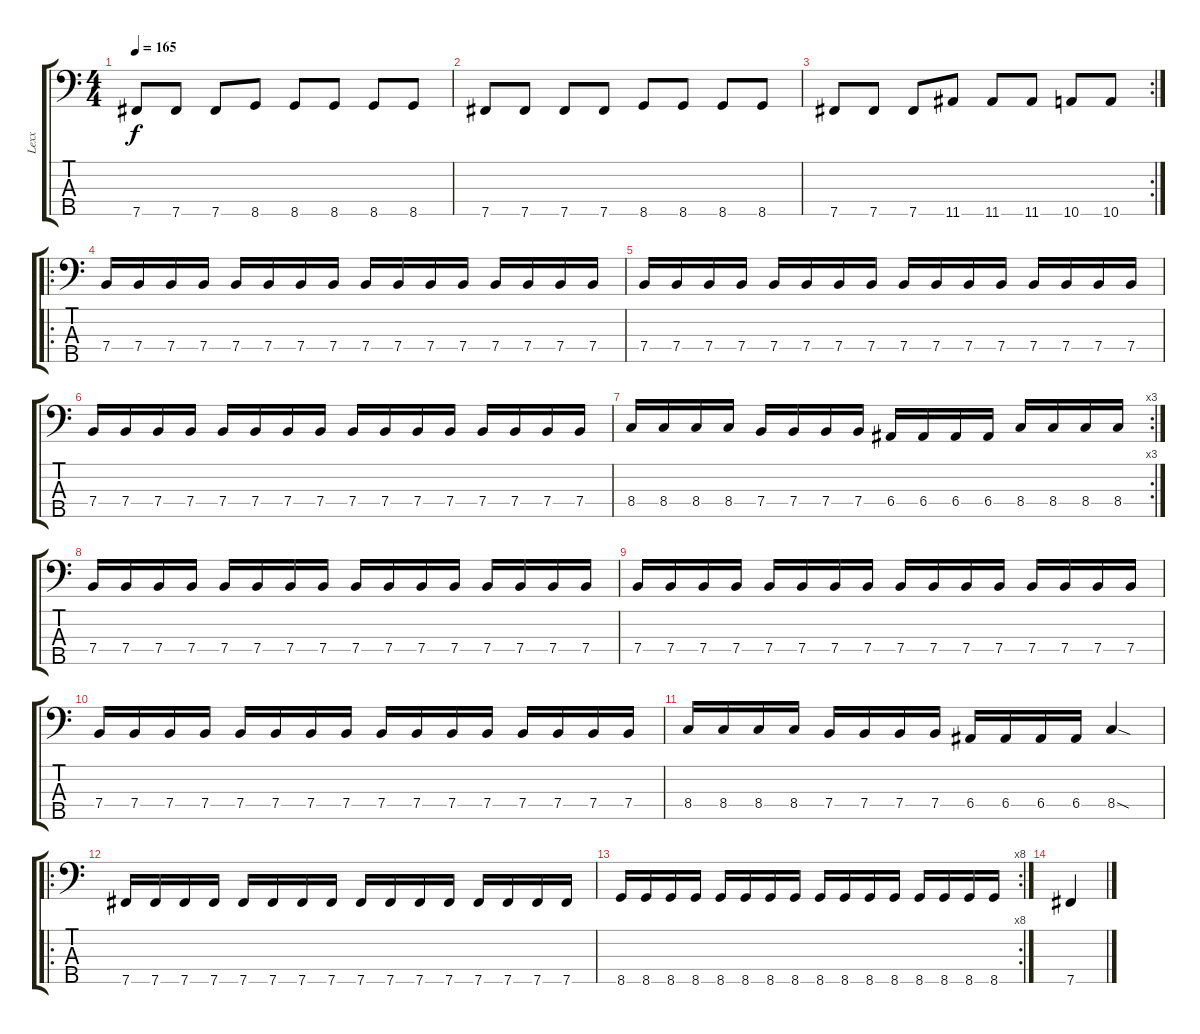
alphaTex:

\track ("Lexx" "Lexx") {instrument electricbassfinger}
\staff {score tabs}
\tuning (G2 D2 A1 E1 B0) {hide}
\ts (4 4)
\tempo 165
\clef f4
\ks c
7.5.8{dy f} 7.5.8 7.5.8 8.5.8 8.5.8 8.5.8 8.5.8 8.5.8 |
7.5.8 7.5.8 7.5.8 7.5.8 8.5.8 8.5.8 8.5.8 8.5.8 |
\rc 2
7.5.8 7.5.8 7.5.8 11.5.8 11.5.8 11.5.8 10.5.8 10.5.8 |
\ro
7.4.16 7.4.16 7.4.16 7.4.16 7.4.16 7.4.16 7.4.16 7.4.16 7.4.16 7.4.16 7.4.16 7.4.16 7.4.16 7.4.16 7.4.16 7.4.16 |
7.4.16 7.4.16 7.4.16 7.4.16 7.4.16 7.4.16 7.4.16 7.4.16 7.4.16 7.4.16 7.4.16 7.4.16 7.4.16 7.4.16 7.4.16 7.4.16 |
7.4.16 7.4.16 7.4.16 7.4.16 7.4.16 7.4.16 7.4.16 7.4.16 7.4.16 7.4.16 7.4.16 7.4.16 7.4.16 7.4.16 7.4.16 7.4.16 |
\rc 3
8.4.16 8.4.16 8.4.16 8.4.16 7.4.16 7.4.16 7.4.16 7.4.16 6.4.16 6.4.16 6.4.16 6.4.16 8.4.16 8.4.16 8.4.16 8.4.16 |
7.4.16 7.4.16 7.4.16 7.4.16 7.4.16 7.4.16 7.4.16 7.4.16 7.4.16 7.4.16 7.4.16 7.4.16 7.4.16 7.4.16 7.4.16 7.4.16 |
7.4.16 7.4.16 7.4.16 7.4.16 7.4.16 7.4.16 7.4.16 7.4.16 7.4.16 7.4.16 7.4.16 7.4.16 7.4.16 7.4.16 7.4.16 7.4.16 |
7.4.16 7.4.16 7.4.16 7.4.16 7.4.16 7.4.16 7.4.16 7.4.16 7.4.16 7.4.16 7.4.16 7.4.16 7.4.16 7.4.16 7.4.16 7.4.16 |
8.4.16 8.4.16 8.4.16 8.4.16 7.4.16 7.4.16 7.4.16 7.4.16 6.4.16 6.4.16 6.4.16 6.4.16 8.4{sod}.4 |
\ro
7.5.16 7.5.16 7.5.16 7.5.16 7.5.16 7.5.16 7.5.16 7.5.16 7.5.16 7.5.16 7.5.16 7.5.16 7.5.16 7.5.16 7.5.16 7.5.16 |
\rc 8
8.5.16 8.5.16 8.5.16 8.5.16 8.5.16 8.5.16 8.5.16 8.5.16 8.5.16 8.5.16 8.5.16 8.5.16 8.5.16 8.5.16 8.5.16 8.5.16 |
7.5.4
